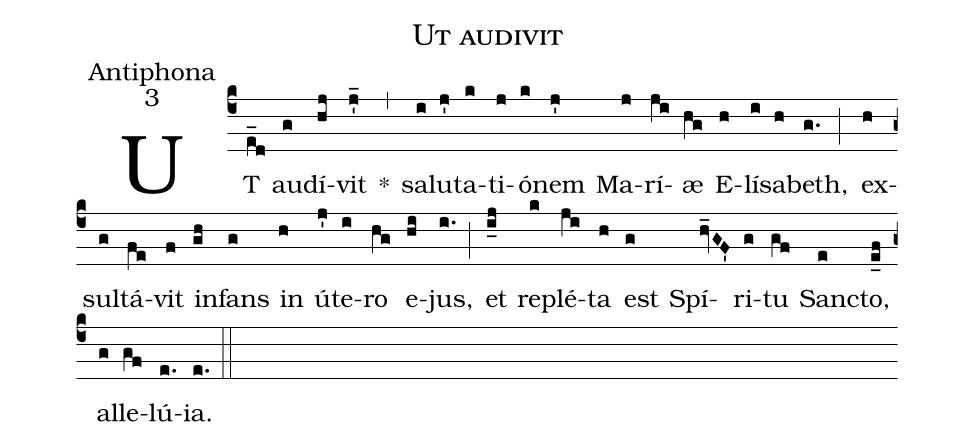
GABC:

name:Ut audivit;
office-part:Antiphona;
mode:3;
%%
(c4) UT(e_d) au(g)dí(hj)vit(j'_) *(,) sa(i)lu(j')ta(k)ti(j)ó(k)nem(j') Ma(j)rí(ji)æ(hg) E(h)lí(i)sa(h)beth,(g.) (;) ex(h)sul(g)tá(fe)vit(f) in(gh)fans(g) in(h) ú(j')te(i)ro(hg) e(hi)jus,(i.) (;) et(i_j) re(k)plé(ji)ta(h) est(g) Spí(hv_GF')ri(g)tu(gf) San(e)cto,(e_f) al(g)le(gf)lú(e.)ia.(e.) (::)
